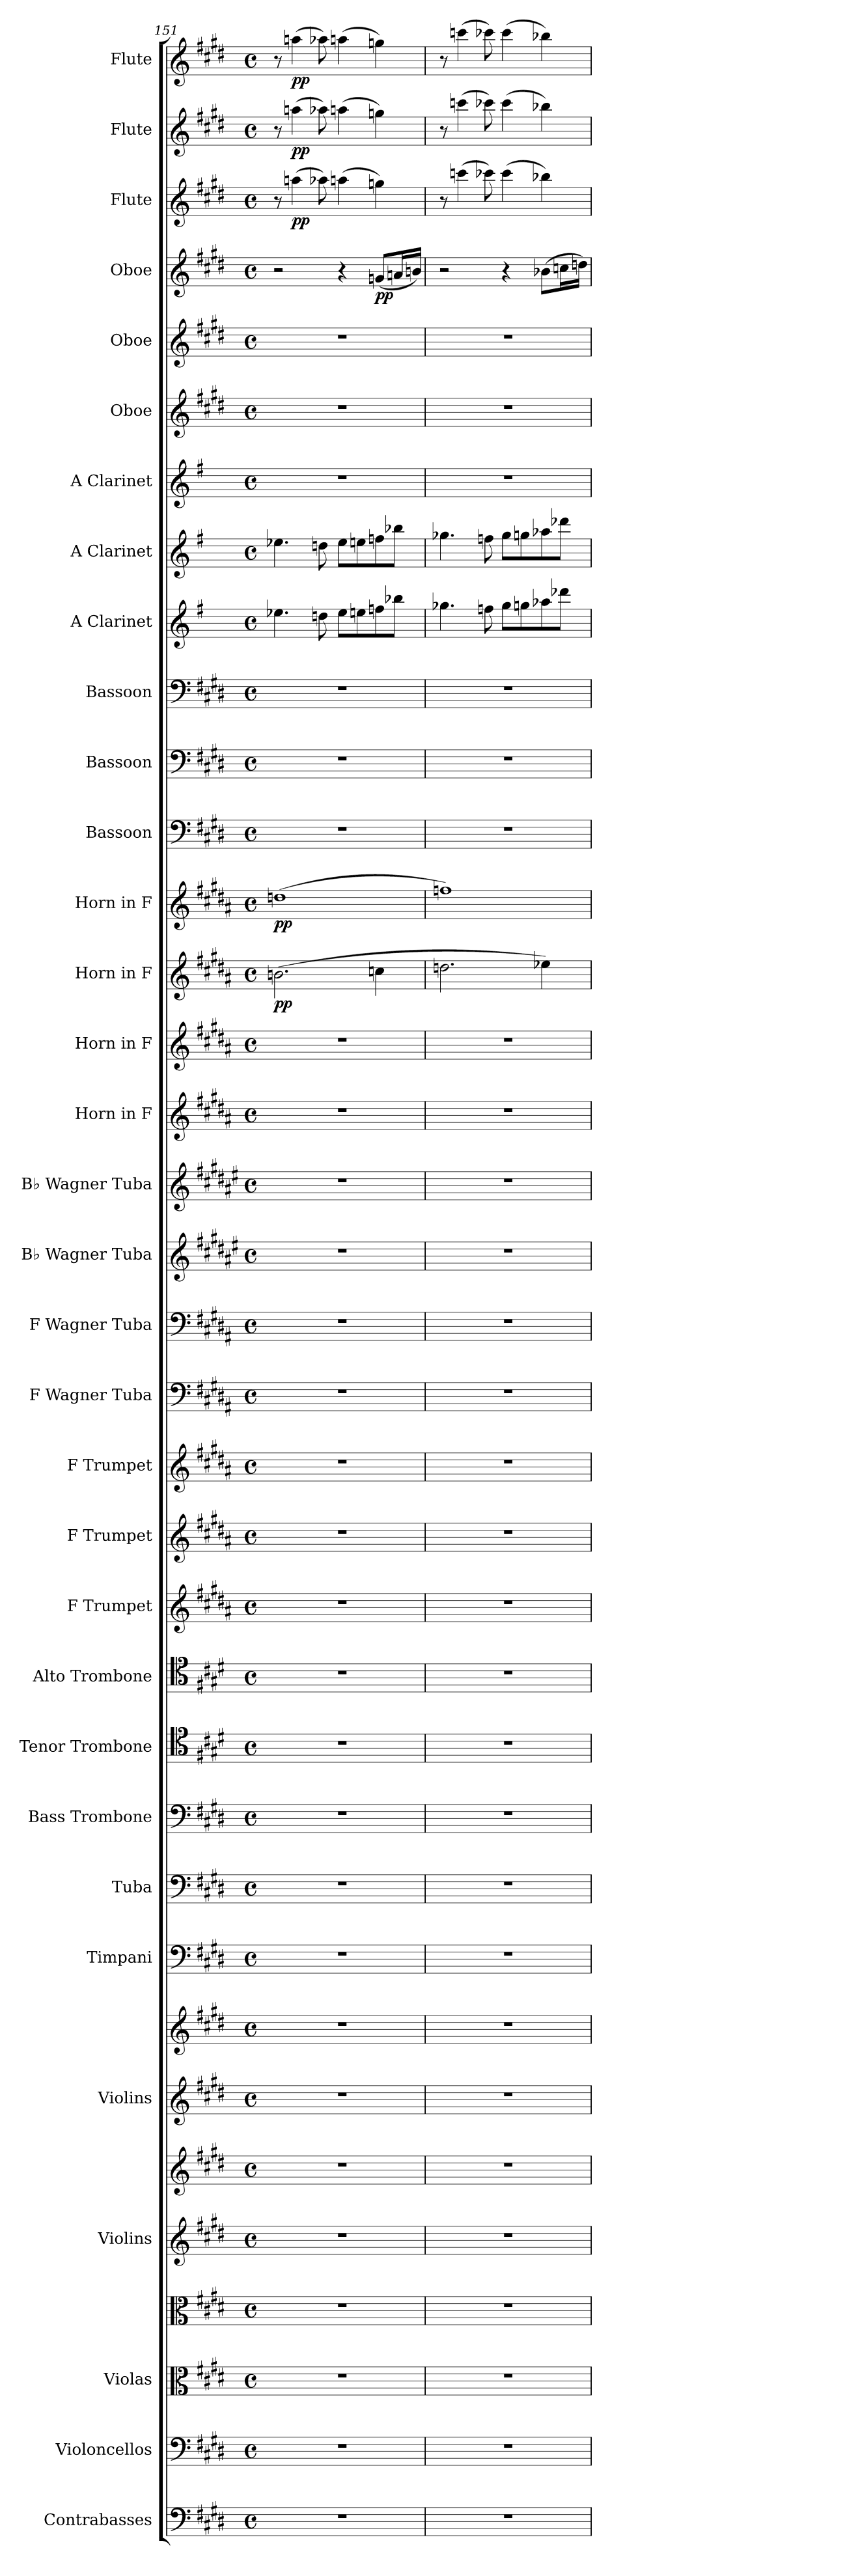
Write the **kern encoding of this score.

**kern	**kern	**kern	**kern	**kern	**kern	**kern	**kern	**kern	**kern	**kern	**kern	**kern	**kern	**kern	**kern	**kern	**kern	**kern	**kern	**kern	**kern	**kern	**dynam	**kern	**dynam	**kern	**kern	**kern	**kern	**kern	**kern	**kern	**kern	**kern	**dynam	**kern	**dynam	**kern	**dynam	**kern	**dynam
*part33	*part32	*part31	*part31	*part30	*part30	*part29	*part29	*part28	*part27	*part26	*part25	*part24	*part23	*part22	*part21	*part20	*part19	*part18	*part17	*part16	*part15	*part14	*part14	*part13	*part13	*part12	*part11	*part10	*part9	*part8	*part7	*part6	*part5	*part4	*part4	*part3	*part3	*part2	*part2	*part1	*part1
*staff36	*staff35	*staff34	*staff33	*staff32	*staff31	*staff30	*staff29	*staff28	*staff27	*staff26	*staff25	*staff24	*staff23	*staff22	*staff21	*staff20	*staff19	*staff18	*staff17	*staff16	*staff15	*staff14	*staff14	*staff13	*staff13	*staff12	*staff11	*staff10	*staff9	*staff8	*staff7	*staff6	*staff5	*staff4	*staff4	*staff3	*staff3	*staff2	*staff2	*staff1	*staff1
*I"Contrabasses	*I"Violoncellos	*I"Violas	*	*I"Violins	*	*I"Violins	*	*I"Timpani	*I"Tuba	*I"Bass Trombone	*I"Tenor Trombone	*I"Alto Trombone	*I"F Trumpet	*I"F Trumpet	*I"F Trumpet	*I"F Wagner Tuba	*I"F Wagner Tuba	*I"B♭ Wagner Tuba	*I"B♭ Wagner Tuba	*I"Horn in F	*I"Horn in F	*I"Horn in F	*	*I"Horn in F	*	*I"Bassoon	*I"Bassoon	*I"Bassoon	*I"A Clarinet	*I"A Clarinet	*I"A Clarinet	*I"Oboe	*I"Oboe	*I"Oboe	*	*I"Flute	*	*I"Flute	*	*I"Flute	*
*I'Cbs.	*I'Vcs.	*I'Vlas.	*	*I'Vlns.	*	*I'Vlns.	*	*I'Timp.	*I'Tba.	*I'B. Tbn.	*I'T. Tbn.	*I'A. Tbn.	*I'F Tpt.	*I'F Tpt.	*I'F Tpt.	*I'F Wag. Tu.	*I'F Wag. Tu.	*I'B♭ Wag. Tu.	*I'B♭ Wag. Tu.	*	*	*	*	*	*	*I'Bsn.	*I'Bsn.	*I'Bsn.	*I'A Cl.	*I'A Cl.	*I'A Cl.	*I'Ob.	*I'Ob.	*I'Ob.	*	*I'Fl.	*	*I'Fl.	*	*I'Fl.	*
*clefF4	*clefF4	*clefC3	*clefC3	*clefG2	*clefG2	*clefG2	*clefG2	*clefF4	*clefF4	*clefF4	*clefC4	*clefC4	*clefG2	*clefG2	*clefG2	*clefF4	*clefF4	*clefG2	*clefG2	*clefG2	*clefG2	*clefG2	*	*clefG2	*	*clefF4	*clefF4	*clefF4	*clefG2	*clefG2	*clefG2	*clefG2	*clefG2	*clefG2	*	*clefG2	*	*clefG2	*	*clefG2	*
*ITrd7c12	*	*	*	*	*	*	*	*	*	*	*	*	*ITrd-3c-5	*ITrd-3c-5	*ITrd-3c-5	*ITrd4c7	*ITrd4c7	*ITrd1c2	*ITrd1c2	*ITrd4c7	*ITrd4c7	*ITrd4c7	*	*ITrd4c7	*	*	*	*	*ITrd2c3	*ITrd2c3	*ITrd2c3	*	*	*	*	*	*	*	*	*	*
*k[f#c#g#d#]	*k[f#c#g#d#]	*k[f#c#g#d#]	*k[f#c#g#d#]	*k[f#c#g#d#]	*k[f#c#g#d#]	*k[f#c#g#d#]	*k[f#c#g#d#]	*k[f#c#g#d#]	*k[f#c#g#d#]	*k[f#c#g#d#]	*k[f#c#g#d#]	*k[f#c#g#d#]	*k[f#c#g#d#]	*k[f#c#g#d#]	*k[f#c#g#d#]	*k[f#c#g#d#]	*k[f#c#g#d#]	*k[f#c#g#d#]	*k[f#c#g#d#]	*k[f#c#g#d#]	*k[f#c#g#d#]	*k[f#c#g#d#]	*	*k[f#c#g#d#]	*	*k[f#c#g#d#]	*k[f#c#g#d#]	*k[f#c#g#d#]	*k[f#c#g#d#]	*k[f#c#g#d#]	*k[f#c#g#d#]	*k[f#c#g#d#]	*k[f#c#g#d#]	*k[f#c#g#d#]	*	*k[f#c#g#d#]	*	*k[f#c#g#d#]	*	*k[f#c#g#d#]	*
*M4/4	*M4/4	*M4/4	*M4/4	*M4/4	*M4/4	*M4/4	*M4/4	*M4/4	*M4/4	*M4/4	*M4/4	*M4/4	*M4/4	*M4/4	*M4/4	*M4/4	*M4/4	*M4/4	*M4/4	*M4/4	*M4/4	*M4/4	*	*M4/4	*	*M4/4	*M4/4	*M4/4	*M4/4	*M4/4	*M4/4	*M4/4	*M4/4	*M4/4	*	*M4/4	*	*M4/4	*	*M4/4	*
*met(c)	*met(c)	*met(c)	*met(c)	*met(c)	*met(c)	*met(c)	*met(c)	*met(c)	*met(c)	*met(c)	*met(c)	*met(c)	*met(c)	*met(c)	*met(c)	*met(c)	*met(c)	*met(c)	*met(c)	*met(c)	*met(c)	*met(c)	*	*met(c)	*	*met(c)	*met(c)	*met(c)	*met(c)	*met(c)	*met(c)	*met(c)	*met(c)	*met(c)	*	*met(c)	*	*met(c)	*	*met(c)	*
=151	=151	=151	=151	=151	=151	=151	=151	=151	=151	=151	=151	=151	=151	=151	=151	=151	=151	=151	=151	=151	=151	=151	=151	=151	=151	=151	=151	=151	=151	=151	=151	=151	=151	=151	=151	=151	=151	=151	=151	=151	=151
!	!	!	!	!	!	!	!	!	!	!	!	!	!	!	!	!	!	!	!	!	!	!	!LO:DY:b	!	!LO:DY:b	!	!	!	!	!	!	!	!	!	!	!	!	!	!	!	!
1r	1r	1r	1r	1r	1r	1r	1r	1r	1r	1r	1r	1r	1r	1r	1r	1r	1r	1r	1r	1r	1r	(>2.en\	pp	(>1gn	pp	1r	1r	1r	4.ccn\	4.ccn\	1r	1r	1r	2r	.	8r	.	8r	.	8r	.
!	!	!	!	!	!	!	!	!	!	!	!	!	!	!	!	!	!	!	!	!	!	!	!	!	!	!	!	!	!	!	!	!	!	!	!	!	!LO:DY:b	!	!LO:DY:b	!	!LO:DY:b
.	.	.	.	.	.	.	.	.	.	.	.	.	.	.	.	.	.	.	.	.	.	.	.	.	.	.	.	.	.	.	.	.	.	.	.	(>4aan\	pp	(>4aan\	pp	(>4aan\	pp
.	.	.	.	.	.	.	.	.	.	.	.	.	.	.	.	.	.	.	.	.	.	.	.	.	.	.	.	.	8bn\	8bn\	.	.	.	.	.	8aa-X\)	.	8aa-X\)	.	8aa-X\)	.
.	.	.	.	.	.	.	.	.	.	.	.	.	.	.	.	.	.	.	.	.	.	.	.	.	.	.	.	.	8cc\L	8cc\L	.	.	.	4r	.	(>4aan\	.	(>4aan\	.	(>4aan\	.
.	.	.	.	.	.	.	.	.	.	.	.	.	.	.	.	.	.	.	.	.	.	.	.	.	.	.	.	.	8cc#X\	8cc#X\	.	.	.	.	.	.	.	.	.	.	.
!	!	!	!	!	!	!	!	!	!	!	!	!	!	!	!	!	!	!	!	!	!	!	!	!	!	!	!	!	!	!	!	!	!	!	!LO:DY:b	!	!	!	!	!	!
.	.	.	.	.	.	.	.	.	.	.	.	.	.	.	.	.	.	.	.	.	.	4fn\	.	.	.	.	.	.	8ddn\	8ddn\	.	.	.	(<8gn/L	pp	4ggn\)	.	4ggn\)	.	4ggn\)	.
.	.	.	.	.	.	.	.	.	.	.	.	.	.	.	.	.	.	.	.	.	.	.	.	.	.	.	.	.	8ggn\J	8ggn\J	.	.	.	16an/L	.	.	.	.	.	.	.
.	.	.	.	.	.	.	.	.	.	.	.	.	.	.	.	.	.	.	.	.	.	.	.	.	.	.	.	.	.	.	.	.	.	16bn/JJ)	.	.	.	.	.	.	.
=152	=152	=152	=152	=152	=152	=152	=152	=152	=152	=152	=152	=152	=152	=152	=152	=152	=152	=152	=152	=152	=152	=152	=152	=152	=152	=152	=152	=152	=152	=152	=152	=152	=152	=152	=152	=152	=152	=152	=152	=152	=152
1r	1r	1r	1r	1r	1r	1r	1r	1r	1r	1r	1r	1r	1r	1r	1r	1r	1r	1r	1r	1r	1r	2.gn\	.	1b-X)	.	1r	1r	1r	4.ee-X\	4.ee-X\	1r	1r	1r	2r	.	8r	.	8r	.	8r	.
.	.	.	.	.	.	.	.	.	.	.	.	.	.	.	.	.	.	.	.	.	.	.	.	.	.	.	.	.	.	.	.	.	.	.	.	(>4cccn\	.	(>4cccn\	.	(>4cccn\	.
.	.	.	.	.	.	.	.	.	.	.	.	.	.	.	.	.	.	.	.	.	.	.	.	.	.	.	.	.	8ddn\	8ddn\	.	.	.	.	.	8ccc-X\)	.	8ccc-X\)	.	8ccc-X\)	.
.	.	.	.	.	.	.	.	.	.	.	.	.	.	.	.	.	.	.	.	.	.	.	.	.	.	.	.	.	8ee-\L	8ee-\L	.	.	.	4r	.	(>4ccc-\	.	(>4ccc-\	.	(>4ccc-\	.
.	.	.	.	.	.	.	.	.	.	.	.	.	.	.	.	.	.	.	.	.	.	.	.	.	.	.	.	.	8een\	8een\	.	.	.	.	.	.	.	.	.	.	.
.	.	.	.	.	.	.	.	.	.	.	.	.	.	.	.	.	.	.	.	.	.	4a-X\)	.	.	.	.	.	.	8ffn\	8ffn\	.	.	.	(>8b-X\L	.	4bb-X\)	.	4bb-X\)	.	4bb-X\)	.
.	.	.	.	.	.	.	.	.	.	.	.	.	.	.	.	.	.	.	.	.	.	.	.	.	.	.	.	.	8bb-X\J	8bb-X\J	.	.	.	16ccn\L	.	.	.	.	.	.	.
.	.	.	.	.	.	.	.	.	.	.	.	.	.	.	.	.	.	.	.	.	.	.	.	.	.	.	.	.	.	.	.	.	.	16ddn\JJ)	.	.	.	.	.	.	.
=	=	=	=	=	=	=	=	=	=	=	=	=	=	=	=	=	=	=	=	=	=	=	=	=	=	=	=	=	=	=	=	=	=	=	=	=	=	=	=	=	=
*-	*-	*-	*-	*-	*-	*-	*-	*-	*-	*-	*-	*-	*-	*-	*-	*-	*-	*-	*-	*-	*-	*-	*-	*-	*-	*-	*-	*-	*-	*-	*-	*-	*-	*-	*-	*-	*-	*-	*-	*-	*-
